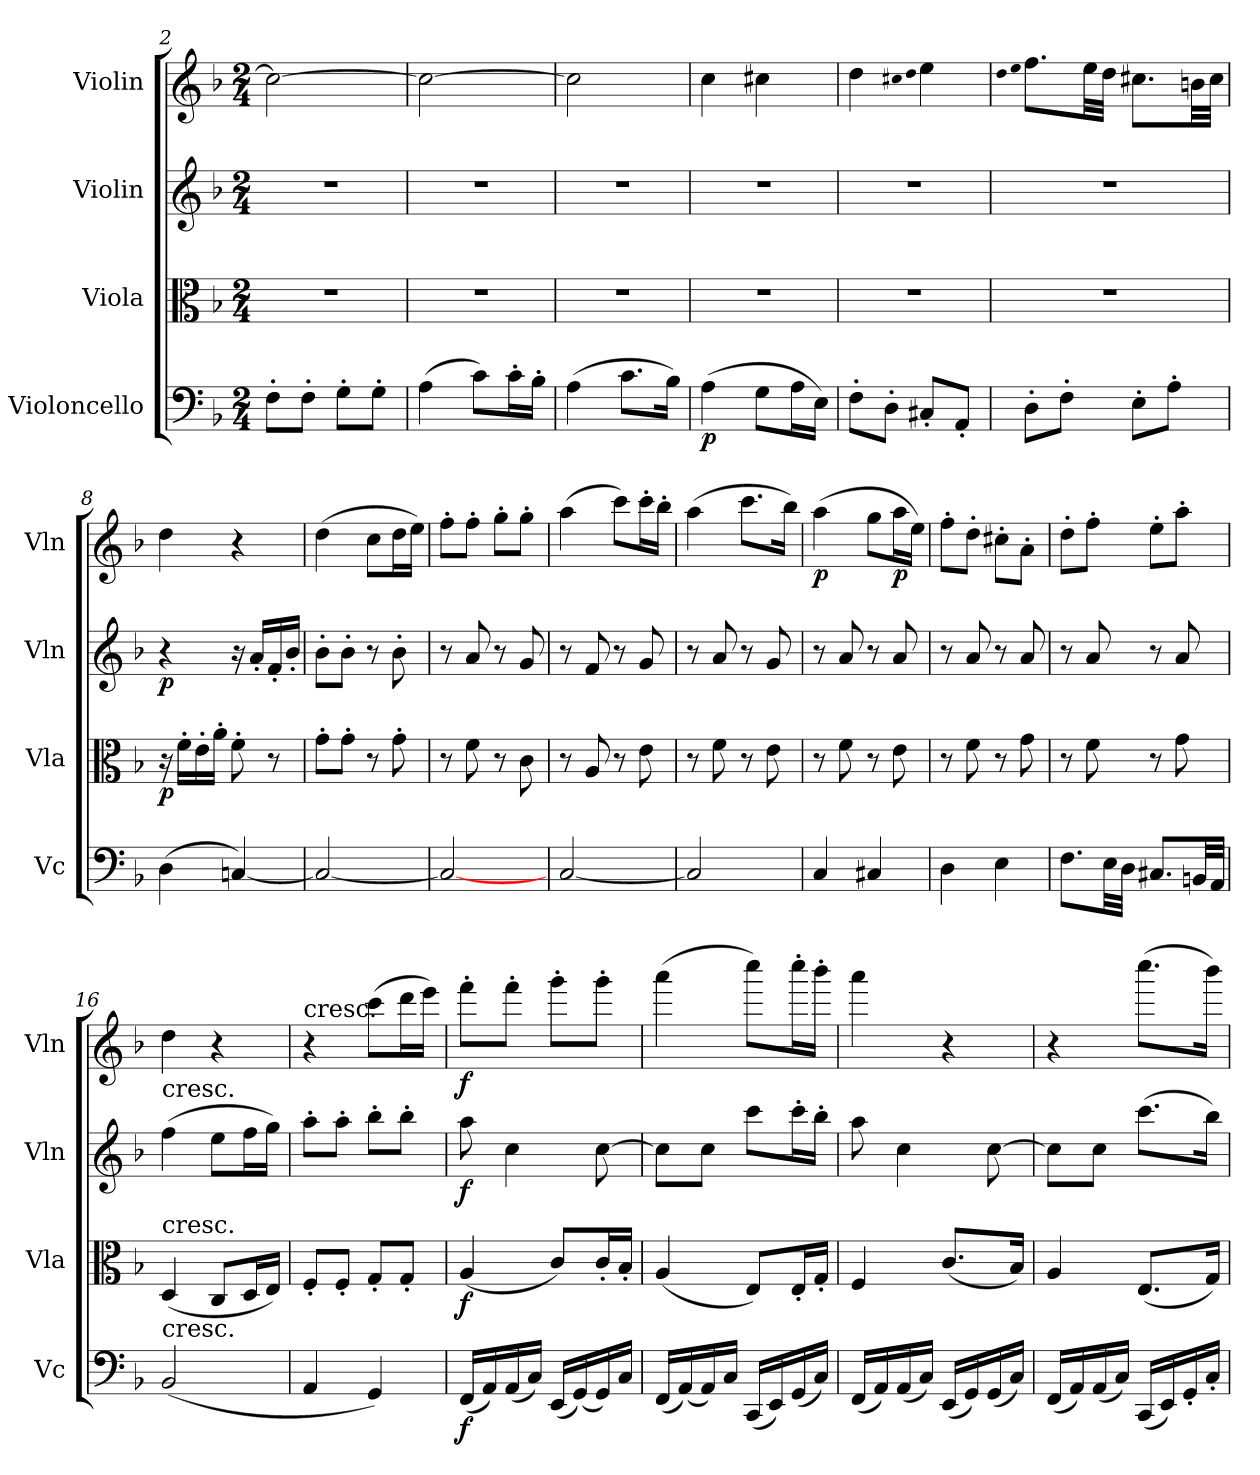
**kern	**dynam	**kern	**dynam	**kern	**dynam	**kern	**dynam
*part4	*part4	*part3	*part3	*part2	*part2	*part1	*part1
*staff4	*staff4	*staff3	*staff3	*staff2	*staff2	*staff1	*staff1
*I"Violoncello	*	*I"Viola	*	*I"Violin	*	*I"Violin	*
*I'Vc	*	*I'Vla	*	*I'Vln	*	*I'Vln	*
*clefF4	*	*clefC3	*	*clefG2	*	*clefG2	*
*k[b-]	*	*k[b-]	*	*k[b-]	*	*k[b-]	*
*F:	*	*F:	*	*F:	*	*F:	*
*M2/4	*	*M2/4	*	*M2/4	*	*M2/4	*
=2	=2	=2	=2	=2	=2	=2	=2
8F'\L	.	2r	.	2r	.	2cc\_	.
8F'\J	.	.	.	.	.	.	.
8G'\L	.	.	.	.	.	.	.
8G'\J	.	.	.	.	.	.	.
=3	=3	=3	=3	=3	=3	=3	=3
(4A\	.	2r	.	2r	.	2cc\_	.
8c\L)	.	.	.	.	.	.	.
16c'\L	.	.	.	.	.	.	.
16B-'\JJ	.	.	.	.	.	.	.
=4	=4	=4	=4	=4	=4	=4	=4
(4A\	.	2r	.	2r	.	2cc\]	.
8.c\L	.	.	.	.	.	.	.
16B-\Jk)	.	.	.	.	.	.	.
=5	=5	=5	=5	=5	=5	=5	=5
(4A\	p	2r	.	2r	.	4cc\	.
8G\L	.	.	.	.	.	4cc#X\	.
16A\L	.	.	.	.	.	.	.
16E\JJ)	.	.	.	.	.	.	.
=6	=6	=6	=6	=6	=6	=6	=6
8F'\L	.	2r	.	2r	.	4dd\	.
8D'\J	.	.	.	.	.	.	.
.	.	.	.	.	.	qcc#X	.
.	.	.	.	.	.	qdd	.
8C#X'/L	.	.	.	.	.	4ee\	.
8AA'/J	.	.	.	.	.	.	.
=7	=7	=7	=7	=7	=7	=7	=7
.	.	.	.	.	.	qdd	.
.	.	.	.	.	.	qee	.
8D'\L	.	2r	.	2r	.	8.ff\L	.
8F'\J	.	.	.	.	.	.	.
.	.	.	.	.	.	32ee\LL	.
.	.	.	.	.	.	32dd\JJJ	.
8E'\L	.	.	.	.	.	8.cc#X\L	.
8A'\J	.	.	.	.	.	.	.
.	.	.	.	.	.	32bn\LL	.
.	.	.	.	.	.	32cc#\JJJ	.
=8	=8	=8	=8	=8	=8	=8	=8
(4D\	.	16r	p	4r	p	4dd\	.
.	.	16f'\LL	.	.	.	.	.
.	.	16e'\	.	.	.	.	.
.	.	16a'\JJ	.	.	.	.	.
[4Cn/)	.	8f'\	.	16r	.	4r	.
.	.	.	.	16a'/LL	.	.	.
.	.	8r	.	16f'/	.	.	.
.	.	.	.	16b-'/JJ	.	.	.
=9	=9	=9	=9	=9	=9	=9	=9
2C/_	.	8g'\L	.	8b-'\L	.	(4dd\	.
.	.	8g'\J	.	8b-'\J	.	.	.
.	.	8r	.	8r	.	8cc\L	.
.	.	8g'\	.	8b-'\	.	16dd\L	.
.	.	.	.	.	.	16ee\JJ)	.
=10	=10	=10	=10	=10	=10	=10	=10
2C/_	.	8r	.	8r	.	8ff'\L	.
.	.	8f\	.	8a/	.	8ff'\J	.
.	.	8r	.	8r	.	8gg'\L	.
.	.	8c\	.	8g/	.	8gg'\J	.
=11	=11	=11	=11	=11	=11	=11	=11
[2C/	.	8r	.	8r	.	(4aa\	.
.	.	8A/	.	8f/	.	.	.
.	.	8r	.	8r	.	8ccc\L)	.
.	.	8e\	.	8g/	.	16ccc'\L	.
.	.	.	.	.	.	16bb-'\JJ	.
=12	=12	=12	=12	=12	=12	=12	=12
2C/]	.	8r	.	8r	.	(4aa\	.
.	.	8f\	.	8a/	.	.	.
.	.	8r	.	8r	.	8.ccc\L	.
.	.	8e\	.	8g/	.	.	.
.	.	.	.	.	.	16bb-\Jk)	.
=13	=13	=13	=13	=13	=13	=13	=13
4C/	.	8r	.	8r	.	(4aa\	p
.	.	8f\	.	8a/	.	.	.
4C#X/	.	8r	.	8r	.	8gg\L	.
.	.	8e\	.	8a/	.	16aa\L	p
.	.	.	.	.	.	16ee\JJ)	.
=14	=14	=14	=14	=14	=14	=14	=14
4D\	.	8r	.	8r	.	8ff'\L	.
.	.	8f\	.	8a/	.	8dd'\J	.
4E\	.	8r	.	8r	.	8cc#X'\L	.
.	.	8g\	.	8a/	.	8a'\J	.
=15	=15	=15	=15	=15	=15	=15	=15
8.F\L	.	8r	.	8r	.	8dd'\L	.
.	.	8f\	.	8a/	.	8ff'\J	.
32E\LL	.	.	.	.	.	.	.
32D\JJJ	.	.	.	.	.	.	.
8.C#X/L	.	8r	.	8r	.	8ee'\L	.
.	.	8g\	.	8a/	.	8aa'\J	.
32BBn/LL	.	.	.	.	.	.	.
32AA/JJJ	.	.	.	.	.	.	.
=16	=16	=16	=16	=16	=16	=16	=16
!	!	!	!	!LO:TX:t=cresc.	!	!	!
!	!	!LO:TX:t=cresc.	!	!	!	!	!
!LO:TX:t=cresc.	!	!	!	!	!	!	!
(2BB-/	.	(4D/	.	(4ff\	.	4dd\	.
.	.	8C/L	.	8ee\L	.	4r	.
.	.	16D/L	.	16ff\L	.	.	.
.	.	16E/JJ)	.	16gg\JJ)	.	.	.
=17	=17	=17	=17	=17	=17	=17	=17
!	!	!	!	!	!	!LO:TX:t=cresc.	!
4AA/	.	8F'/L	.	8aa'\L	.	4r	.
.	.	8F'/J	.	8aa'\J	.	.	.
4GG/)	.	8G'/L	.	8bb-'\L	.	(8ccc\L	.
.	.	8G'/J	.	8bb-'\J	.	16ddd\L	.
.	.	.	.	.	.	16eee\JJ)	.
=18	=18	=18	=18	=18	=18	=18	=18
(16FF/LL	f	(4A/	f	8aa\	f	8fff'\L	f
16AA/)	.	.	.	.	.	.	.
(16AA/	.	.	.	4cc\	.	8fff'\J	.
16C/JJ)	.	.	.	.	.	.	.
(16EE/LL	.	8c/L)	.	.	.	8ggg'\L	.
(16GG/)	.	.	.	.	.	.	.
16GG/)	.	16c'/L	.	[8cc\	.	8ggg'\J	.
16C/JJ	.	16B-'/JJ	.	.	.	.	.
=19	=19	=19	=19	=19	=19	=19	=19
(16FF/LL	.	(4A/	.	8cc\L]	.	(4aaa\	.
(16AA/)	.	.	.	.	.	.	.
16AA/)	.	.	.	8cc\J	.	.	.
16C/JJ	.	.	.	.	.	.	.
(16CC/LL	.	8E/L)	.	8ccc\L	.	8cccc\L)	.
16EE/)	.	.	.	.	.	.	.
(16GG/	.	16E'/L	.	16ccc'\L	.	16cccc'\L	.
16C/JJ)	.	16G'/JJ	.	16bb-'\JJ	.	16bbb-'\JJ	.
=20	=20	=20	=20	=20	=20	=20	=20
(16FF/LL	.	4F/	.	8aa\	.	4aaa\	.
16AA/)	.	.	.	.	.	.	.
(16AA/	.	.	.	4cc\	.	.	.
16C/JJ)	.	.	.	.	.	.	.
(16EE/LL	.	(8.c/L	.	.	.	4r	.
16GG/)	.	.	.	.	.	.	.
(16GG/	.	.	.	[8cc\	.	.	.
16C/JJ)	.	16B-/Jk)	.	.	.	.	.
=21	=21	=21	=21	=21	=21	=21	=21
(16FF/LL	.	4A/	.	8cc\L]	.	4r	.
16AA/)	.	.	.	.	.	.	.
(16AA/	.	.	.	8cc\J	.	.	.
16C/JJ)	.	.	.	.	.	.	.
(16CC/LL	.	(8.E/L	.	(8.ccc\L	.	(8.cccc\L	.
16EE/)	.	.	.	.	.	.	.
16GG'/	.	.	.	.	.	.	.
16C'/JJ	.	16G/Jk)	.	16bb-\Jk)	.	16bbb-\Jk)	.
=	=	=	=	=	=	=	=
*-	*-	*-	*-	*-	*-	*-	*-
